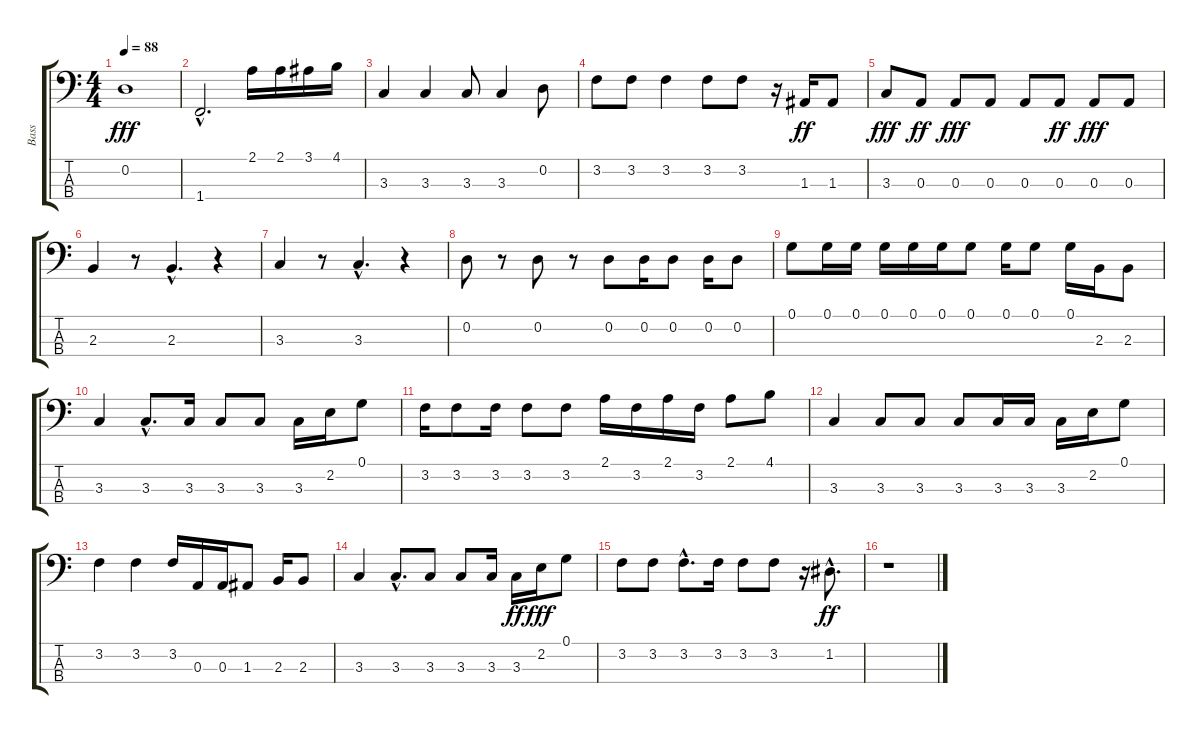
\track ("Bass" "Bass") {instrument electricbasspick}
\staff {score tabs}
\tuning (G2 D2 A1 E1) {hide}
\ts (4 4)
\tempo 88
\clef f4
\ks c
0.2.1{dy fff} |
1.4{hac}.2{d} 2.1.16 2.1.16 3.1.16 4.1.16 |
3.3.4 3.3.4 3.3.8 3.3.4 0.2.8 |
3.2.8 3.2.8 3.2.4 3.2.8 3.2.8 r.16 1.3.16{dy ff} 1.3.8 |
3.3.8{dy fff} 0.3.8{dy ff} 0.3.8{dy fff} 0.3.8 0.3.8 0.3.8{dy ff} 0.3.8{dy fff} 0.3.8 |
2.3.4 r.8 2.3{hac}.4{d} r.4 |
3.3.4 r.8 3.3{hac}.4{d} r.4 |
0.2.8 r.8 0.2.8 r.8 0.2.8 0.2.16 0.2.8 0.2.16 0.2.8 |
0.1.8 0.1.16 0.1.16 0.1.16 0.1.16 0.1.16 0.1.8 0.1.16 0.1.8 0.1.16 2.3.16 2.3.8 |
3.3.4 3.3{hac}.8{d} 3.3.16 3.3.8 3.3.8 3.3.16 2.2.16 0.1.8 |
3.2.16 3.2.8 3.2.16 3.2.8 3.2.8 2.1.16 3.2.16 2.1.16 3.2.16 2.1.8 4.1.8 |
3.3.4 3.3.8 3.3.8 3.3.8 3.3.16 3.3.16 3.3.16 2.2.16 0.1.8 |
3.2.4 3.2.4 3.2.16 0.3.16 0.3.16 1.3.8 2.3.16 2.3.8 |
3.3.4 3.3{hac}.8{d} 3.3.8 3.3.8 3.3.16 3.3.16{dy ff} 2.2.16{dy fff} 0.1.8 |
3.2.8 3.2.8 3.2{hac}.8{d} 3.2.16 3.2.8 3.2.8 r.16 1.2{hac}.8{d dy ff} |
r.1
